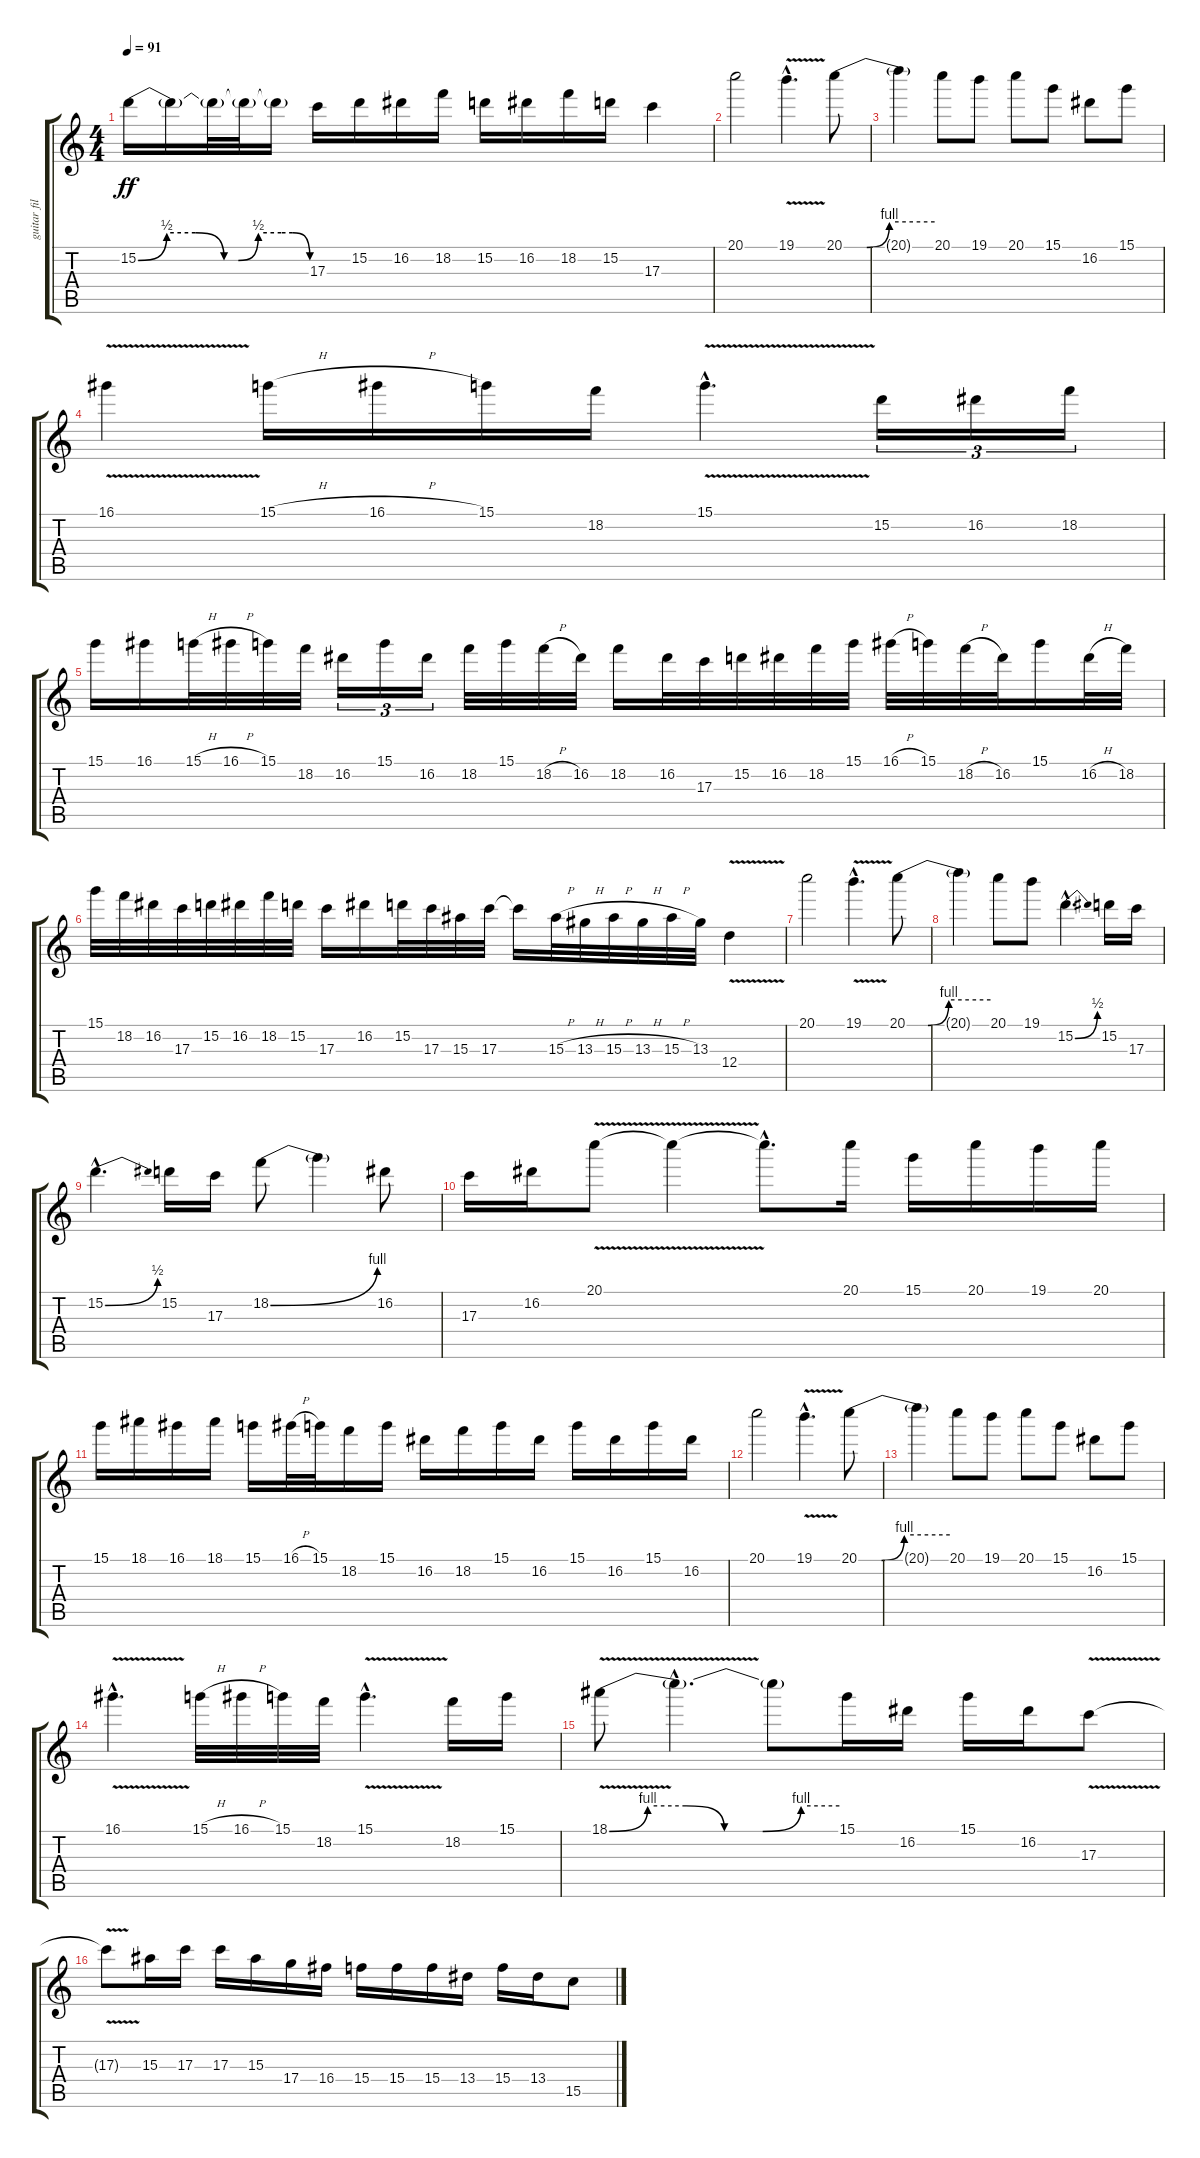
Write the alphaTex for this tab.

\track ("guitar fills 2" "guitar fil") {instrument distortionguitar}
\staff {score tabs}
\tuning (E4 B3 G3 D3 A2 E2) {hide}
\ts (4 4)
\tempo 91
\clef g2
\ks c
15.2{be (custom 0 0 10 2 20 2 30 0 35 0 42 2 50 2 54 2 60 0)}.16{dy ff} 15.2{t}.16 15.2{t}.32 15.2{t}.32 15.2{t}.16 17.3.16 15.2.16 16.2.16 18.2.16 15.2.16 16.2.16 18.2.16 15.2.16 17.3.4 |
20.1.2 19.1{v hac}.4{d} 20.1{be (custom 0 0 15 0 30 4 60 4)}.8 |
20.1{t}.4 20.1.8 19.1.8 20.1.8 15.1.8 16.2.8 15.1.8 |
16.1{v}.4 15.1{h}.16 16.1{h}.16 15.1.16 18.2.16 15.1{v hac}.4{d} 15.2.16{tu (3 2)} 16.2.16{tu (3 2)} 18.2.16{tu (3 2)} |
15.1.16 16.1.16 15.1{h}.32 16.1{h}.32 15.1.32 18.2.32 16.2.16{tu (3 2)} 15.1.16{tu (3 2)} 16.2.16{tu (3 2)} 18.2.32 15.1.32 18.2{h}.32 16.2.32 18.2.16 16.2.32 17.3.32 15.2.32 16.2.32 18.2.32 15.1.32 16.1{h}.32 15.1.32 18.2{h}.32 16.2.32 15.1.16 16.2{h}.32 18.2.32 |
15.1.32 18.2.32 16.2.32 17.3.32 15.2.32 16.2.32 18.2.32 15.2.32 17.3.16 16.2.16 15.2.32 17.3.32 15.3.32 17.3.32 17.3{t}.16 15.3{h}.32 13.3{h}.32 15.3{h}.32 13.3{h}.32 15.3{h}.32 13.3.32 12.4{v}.4 |
20.1.2{volume 16 balance 12} 19.1{v hac}.4{d} 20.1{be (custom 0 0 15 0 30 4 60 4)}.8 |
20.1{t}.4 20.1.8 19.1.8 15.2{be (bend 0 0 60 2) hac}.4{d} 15.2.16 17.3.16 |
15.2{be (bend 0 0 60 2) hac}.4{d} 15.2.16 17.3.16 18.2{be (bend 0 0 60 4)}.8 18.2{t}.4 16.2.8 |
17.3.16 16.2.16 20.1{v}.8 20.1{t}.4 20.1{hac t}.8{d} 20.1.16 15.1.16 20.1.16 19.1.16 20.1.16 |
15.1.16 18.1.16 16.1.16 18.1.16 15.1.16 16.1{h}.32 15.1.32 18.2.16 15.1.16 16.2.16 18.2.16 15.1.16 16.2.16 15.1.16 16.2.16 15.1.16 16.2.16 |
20.1.2{volume 15 balance 12} 19.1{v hac}.4{d} 20.1{be (custom 0 0 15 0 30 4 60 4)}.8 |
20.1{t}.4 20.1.8 19.1.8 20.1.8 15.1.8 16.2.8 15.1.8 |
16.1{v hac}.4{d} 15.1{h}.32 16.1{h}.32 15.1.32 18.2.32 15.1{v hac}.4{d} 18.2.16 15.1.16 |
18.1{be (custom 0 0 10 4 20 4 30 0 40 0 50 4 60 4) v}.8 18.1{hac t}.4{d} 18.1{t}.8 15.1.16 16.2.16 15.1.16 16.2.16 17.3{v}.8 |
17.3{t}.8 15.3.16 17.3.16 17.3.16 15.3.16 17.4.16 16.4.16 15.4.16 15.4.16 15.4.16 13.4.16 15.4.16 13.4.16 15.5.8
